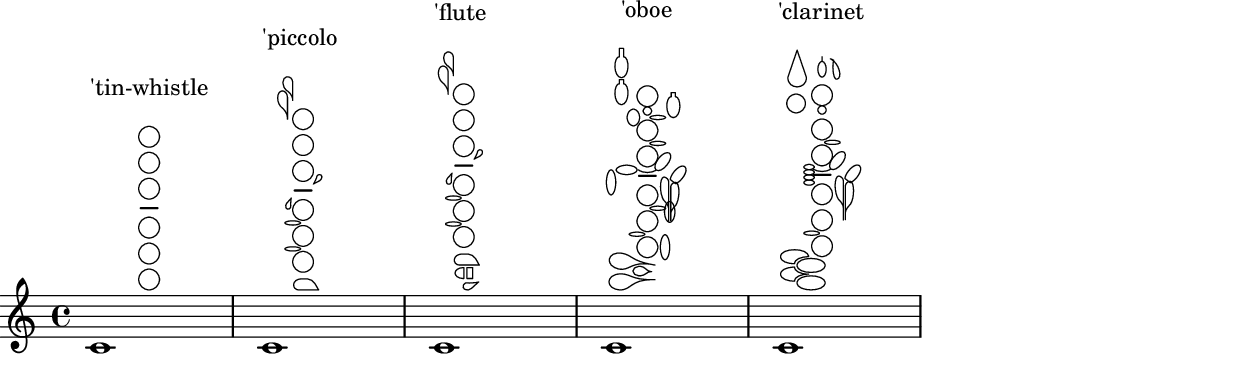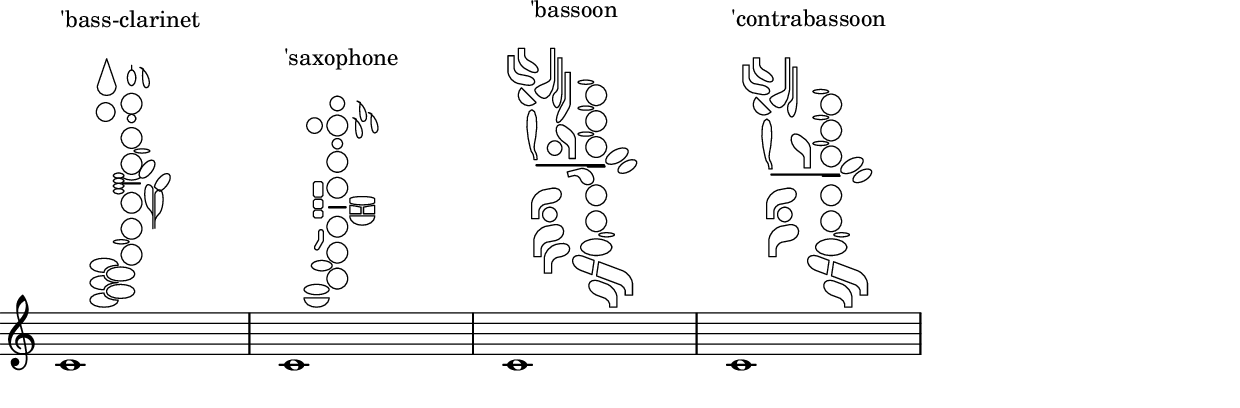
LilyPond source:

%% Generated by lilypond-book
%% Options: [exampleindent=10.16\mm,indent=0\mm,line-width=160\mm,paper-height=845.047\pt,paper-width=597.508\pt,papersize='(cons (* 597.508 pt) (* 845.047 pt))]
\include "lilypond-book-preamble.ly"


% ****************************************************************
% Start cut-&-pastable-section
% ****************************************************************

#(ly:set-option 'eps-box-padding 3.000000)



\paper {
  #(set-paper-size '(cons (* 597.508 pt) (* 845.047 pt)))
  indent = 0\mm
  line-width = 160\mm
  % offset the left padding, also add 1mm as lilypond creates cropped
  % images with a little space on the right
  line-width = #(- line-width (* mm  3.000000) (* mm 1))
}

\layout {
  
}




% ****************************************************************
% ly snippet:
% ****************************************************************
\sourcefilename "snippets/woodwind-diagrams-listing.ly"
\sourcefileline 0
%% DO NOT EDIT this file manually; it was automatically
%% generated from the LilyPond Wiki
%% (https://wiki.lilypond.community).
%%
%% Make any changes in the Wiki itself, or in
%% `Documentation/snippets/new/`, then run
%% `scripts/auxiliar/makelsr.pl`.
%%
%% This file is in the public domain.

\version "2.24.0"

\header {
%% Translation of GIT committish: a8a85e19654e46d725563e6deba44083ef137a2c
  texidocja = "
以下は、LilyPond で現在定義されている全ての木管楽器のダイアグラムです。
"
  doctitleja = "木管楽器のダイアグラムのリスト"

%% Translation of GIT committish: 2f3474d9af596d677ed5b7ce720ae4d0954a6b51
  texidocit = "
L'esempio seguente mostra tutti i diagrammi per i legni attualmente definiti
in LilyPond.

"
  doctitleit = "Elenco dei diagrammi per i legni"

%% Translation of GIT committish: 41a008e75e2fe29536406cdf0d71c32a4606f2b8
  texidocfr = "
Voici les différents instruments à vent de la section des bois pour
lesquels LilyPond peut, à ce jour, afficher des doigtés.
"

  doctitlefr = "Liste des diagrammes de doigtés pour bois"

%% Translation of GIT committish: b35da384a3367d8ee49a28f697c0ae8fb88b2e1e
  texidoces = "
El fragmento de música que aparece a continuación presenta todos los
diagramas de viento madera que se encuentran definidos en LilyPond por
el momento.

"
  doctitlees = "Listado de los diagramas para viento madera"

%%%    Translation of GIT committish: ab9e3136d78bfaf15cc6d77ed1975d252c3fe506


  texidocde="
Folgende Noten zeige alle Holzbläserdiagramme, die für LilyPond
definiert sind.

"
  doctitlede = "Liste der Holzbläserdiagramme"


%% Translation of GIT committish: 8ffecf6be17c6ec2ff87cf31873121a8cce29b09
  texidocca = "
El fragment de música que apareix a continuació presenta tots els
diagrames de vent fusta que es troben definits al LilyPond de
moment.

"
  doctitleca = "Llistat dels diagrames per a vent fusta"

  categories = "Specific notation, Winds"

  texidoc = "
The following music shows all of the woodwind diagrams currently
defined in LilyPond.
"

  doctitle = "Woodwind diagrams listing"
} % begin verbatim


\layout {
  indent = 0
}

\relative c' {
  \textLengthOn
  c1^
  \markup {
    \center-column {
      'tin-whistle
      " "
       \woodwind-diagram
                  #'tin-whistle
                  #'()
    }
  }

  c1^
  \markup {
    \center-column {
      'piccolo
      " "
       \woodwind-diagram
                  #'piccolo
                  #'()
    }
  }

  c1^
  \markup {
    \center-column {
       'flute
       " "
       \woodwind-diagram
          #'flute
          #'()
    }
  }
  c1^\markup {
    \center-column {
      'oboe
      " "
      \woodwind-diagram
        #'oboe
        #'()
    }
  }

  c1^\markup {
    \center-column {
      'clarinet
      " "
      \woodwind-diagram
        #'clarinet
        #'()
    }
  }

  c1^\markup {
    \center-column {
      'bass-clarinet
      " "
      \woodwind-diagram
        #'bass-clarinet
        #'()
    }
  }

  c1^\markup {
    \center-column {
      'saxophone
      " "
      \woodwind-diagram
        #'saxophone
        #'()
    }
  }

  c1^\markup {
    \center-column {
      'bassoon
      " "
      \woodwind-diagram
        #'bassoon
        #'()
    }
  }

  c1^\markup {
    \center-column {
      'contrabassoon
      " "
      \woodwind-diagram
        #'contrabassoon
        #'()
    }
  }
}



% ****************************************************************
% end ly snippet
% ****************************************************************
